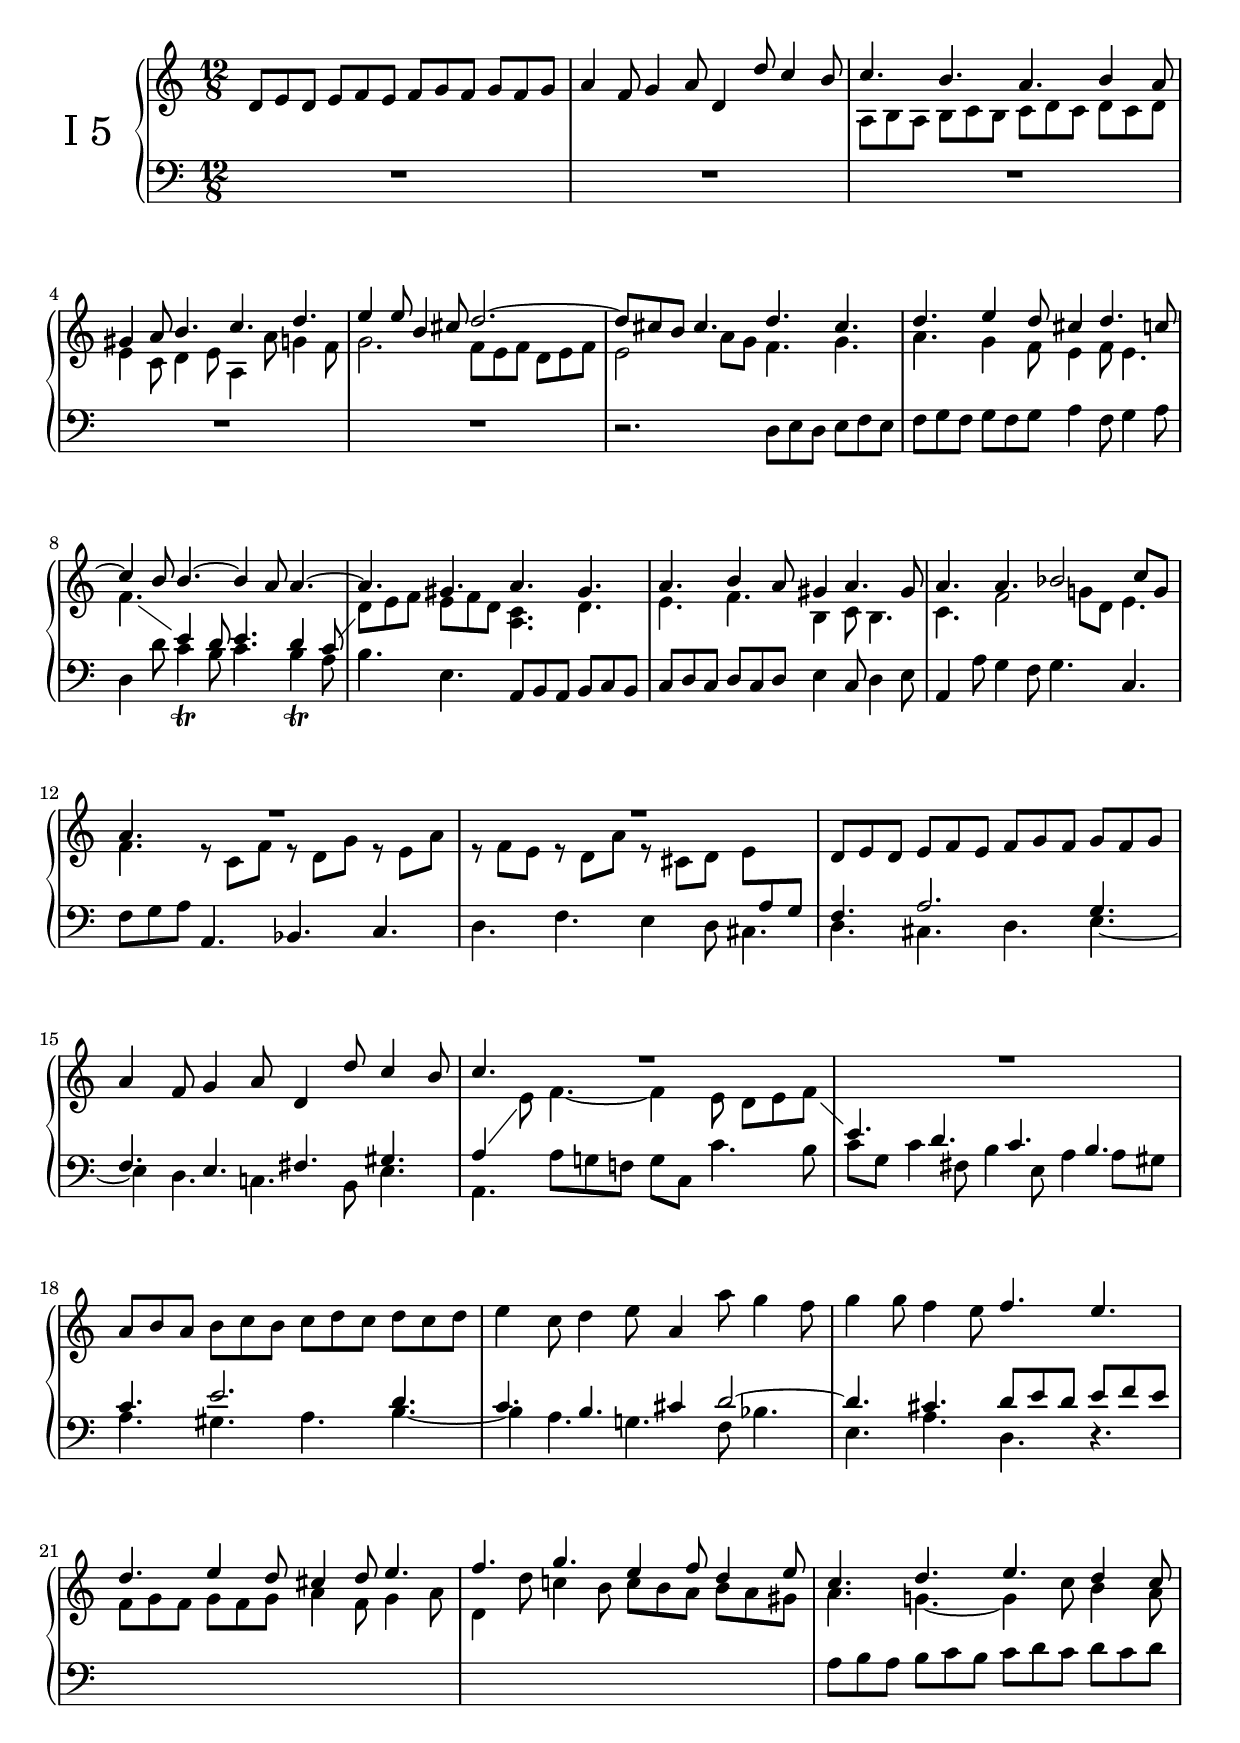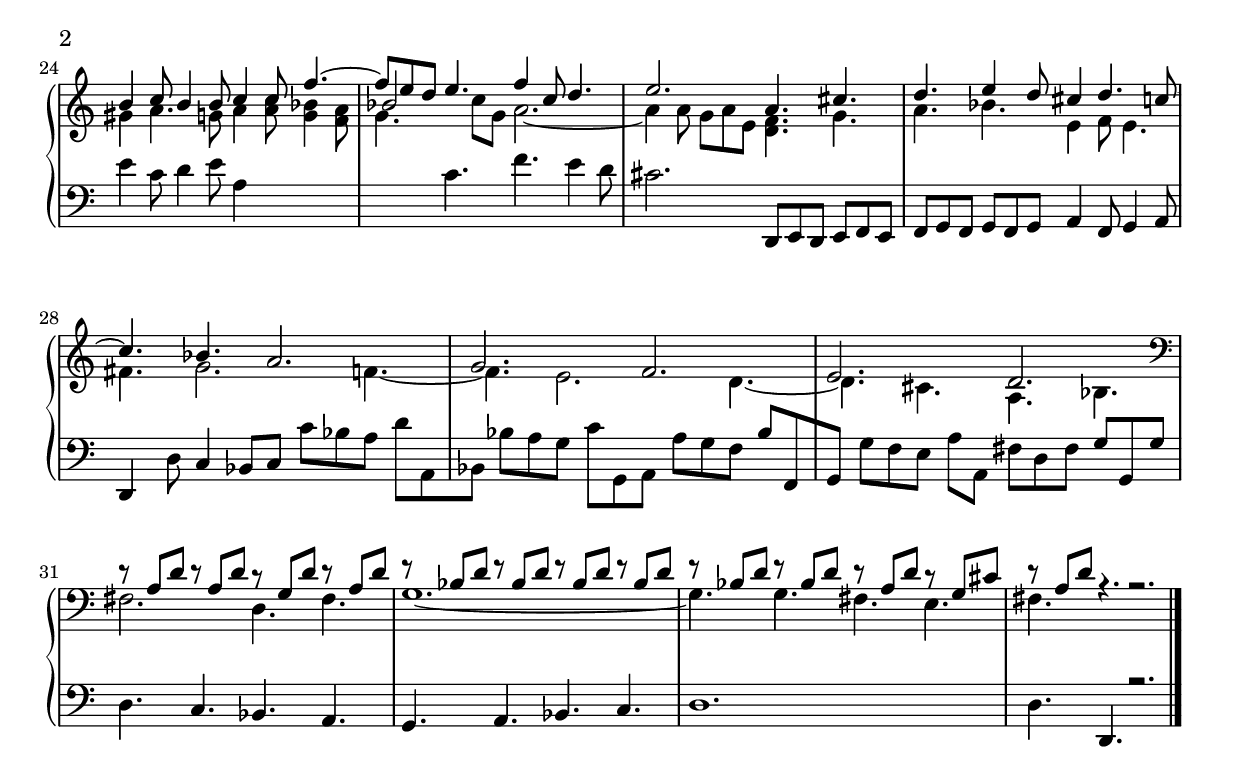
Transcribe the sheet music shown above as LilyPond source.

soprv = \relative c'
{
	\time 12/8
	d8 e d e f e f g f g f g |
	a4 f8 g4 a8 d,4 d'8 c4 b8 |
	c4. b a b4 a8 |
	gis4 a8 b4. c d |
	e4 e8 b4  cis8 d2.~|
	d8 cis b cis4. d cis
	d e4 d8 cis4 d4. c8~|
	c4 b8 b4. ~ b4 a8 a4. ~|
	a gis a gis |
	a b4 a8 gis4 a4. gis8 |
	a4. a bes2 c8 g |
	a4. R2.*3/2 |
	R1. |
	d,8 e d e f e f g f g f g |
	a4 f8 g4 a8 d,4 d'8 c4 b8 |
	c4. R2.*3/2  |
	R1. |
	\oneVoice
	a8 b a b c b c d c d c d |
	e4 c8 d4 e8 a,4 a'8 g4 f8 |
	g4 g8 f4 e8 \voiceOne  f4. e |
	d e4 d8 cis4 d8 e4. |
	\voiceOne
	f g e4 f8 d4 e8 |
	c4. d e d4 c8 |
	b4 c8 b4 b8 c4 c8 f4.~|
	f8 e d e4. f4 c8 d4. |
	e2. a,4. cis4. |
	d e4 d8 cis4 d4. c8 ~|
	c4. bes a2. |
	g f |
	e d |
	\clef bass
	r8 a d r a d r g, d' r a d | \noBreak
	r bes d r bes d r bes d r bes d | \noBreak
	r bes d r bes d r a d r g, cis | \noBreak
	r a d r4. r2. \break
}
altov = \relative c'
{
	s1. s1. |
	a8 b a b c b c d c d c d |
	e4 c8 d4 e8 a,4 a'8 g4 f8 |
	g2. f8 e f d e f |
	e2 a8 g f4. g |
	a g4 f8 e 4 f8 e4. |
	\showStaffSwitch
	f4. \change Staff="down" \voiceOne e4 d8 e4. d4 c8 |
	\change Staff="up" \voiceTwo
	d e f e f d <c a>4. d |
	e f b,4 c8 b4. |
	c f2 g8 d e4. |
	f4. r8 c f r d g r e a |
	\hideStaffSwitch
	r f e r d a' r8 cis, d e \change Staff = "down" \voiceOne a, g|
	f4. a2. g4. |
	f e fis gis |
	\showStaffSwitch
	a4 \change Staff = "up" \voiceTwo e'8 f4.~f4 e8 d e f |
	\change Staff="down" \voiceOne	
	e4. d c b c e2. d4. |
	c4. b cis4 d2 ~ |
	\hideStaffSwitch
	d4. cis d8 e d e f e |
	\change Staff="up" \voiceTwo 
	f g f g f g a4 f8 g4 a8 |
	d,4 d'8 c4 b8 c b a b a gis |
	a4. g4.~g4 c8 b4 a8 |
	gis4 a4. g8 a4 <c a>8 <bes g>4 <a f>8 |
	
	\voiceThree bes2 \voiceTwo c8 g a2.~ |
	a4 a8 g a e <f d>4. g4. |
	a bes e,4 f8 e4. |
	fis4. g2. f4. ~ |
	f e2. d4. ~ |
	d4. cis a bes |
	fis2. d4. fis |
	g1. ~|
	g4. g4. fis e |
	fis s4. s2. \bar "|."
}
bassv = \relative c
{
	\clef bass
	R1. R1. R1. R1. R1. |
	r2. d8 e d e f e |
	f g f g f g a4 f8 g4 a8 |
	d,4 d'8 c4_\trill b8 c4. b4_\trill a8 |
	b4. e, a,8 b a b c b  |
	c d c d c d e4 c8 d4 e8 |
	a,4 a'8 g4 f8 g4. c,4. |
	f8 g a a,4. bes c |
	\voiceTwo
	d f e4 d8 cis4. |
	d cis d e~ |
	e4 d4. c4. b8 e4. |
	a, a'8 g f g c, c'4. b8 |
	c g c4 fis,8 b4 e,8 a4 a8 gis |
	a4. gis a b ~|
	b4 a4. g f8 bes4. |
	e, a d, d\rest |
	s1. s1. |
	\stemNeutral
	a'8 b a b c b c d c d c d |
	e4 c8 d4 e8 a,4 s2 |
	\change Staff="up" \voiceTwo g'4. \change Staff="down" \voiceOne \stemNeutral c, f e4 d8 |
	cis2. \clef bass d,,8 e d e f e |
	f g f g f g a4 f8 g4 a8 |
	d,4 d'8 c4 bes8[ c ] c'[ bes a] d[ a, bes]
	 bes'[ a g] c[ g, a] a'[ g f] bes [ f, g ] 
       g'[ f e] a[ a,] fis'[ d fis] g g, g' |
	d4. c bes a |
	g a bes c  |
	d1. |
	d4. d, r2. |
}


\include "merge.ly"
\score
{

	\new PianoStaff <<
		\accidentalStyle "piano"

		\set PianoStaff.instrumentName = # "Ⅰ 5"
		\new Staff ="up" << { \soprv } \\ {\altov} >>
		\new Staff ="down" << { \bassv } >>
	>>
	\layout  {
	\context { \PianoStaff \override InstrumentName #'font-size = #5  }
		\context { \Staff \consists #merge-rests-engraver }
		\context { \Staff \consists #merge-mmrests-engraver }}
	\midi {\tempo 4=100}
}